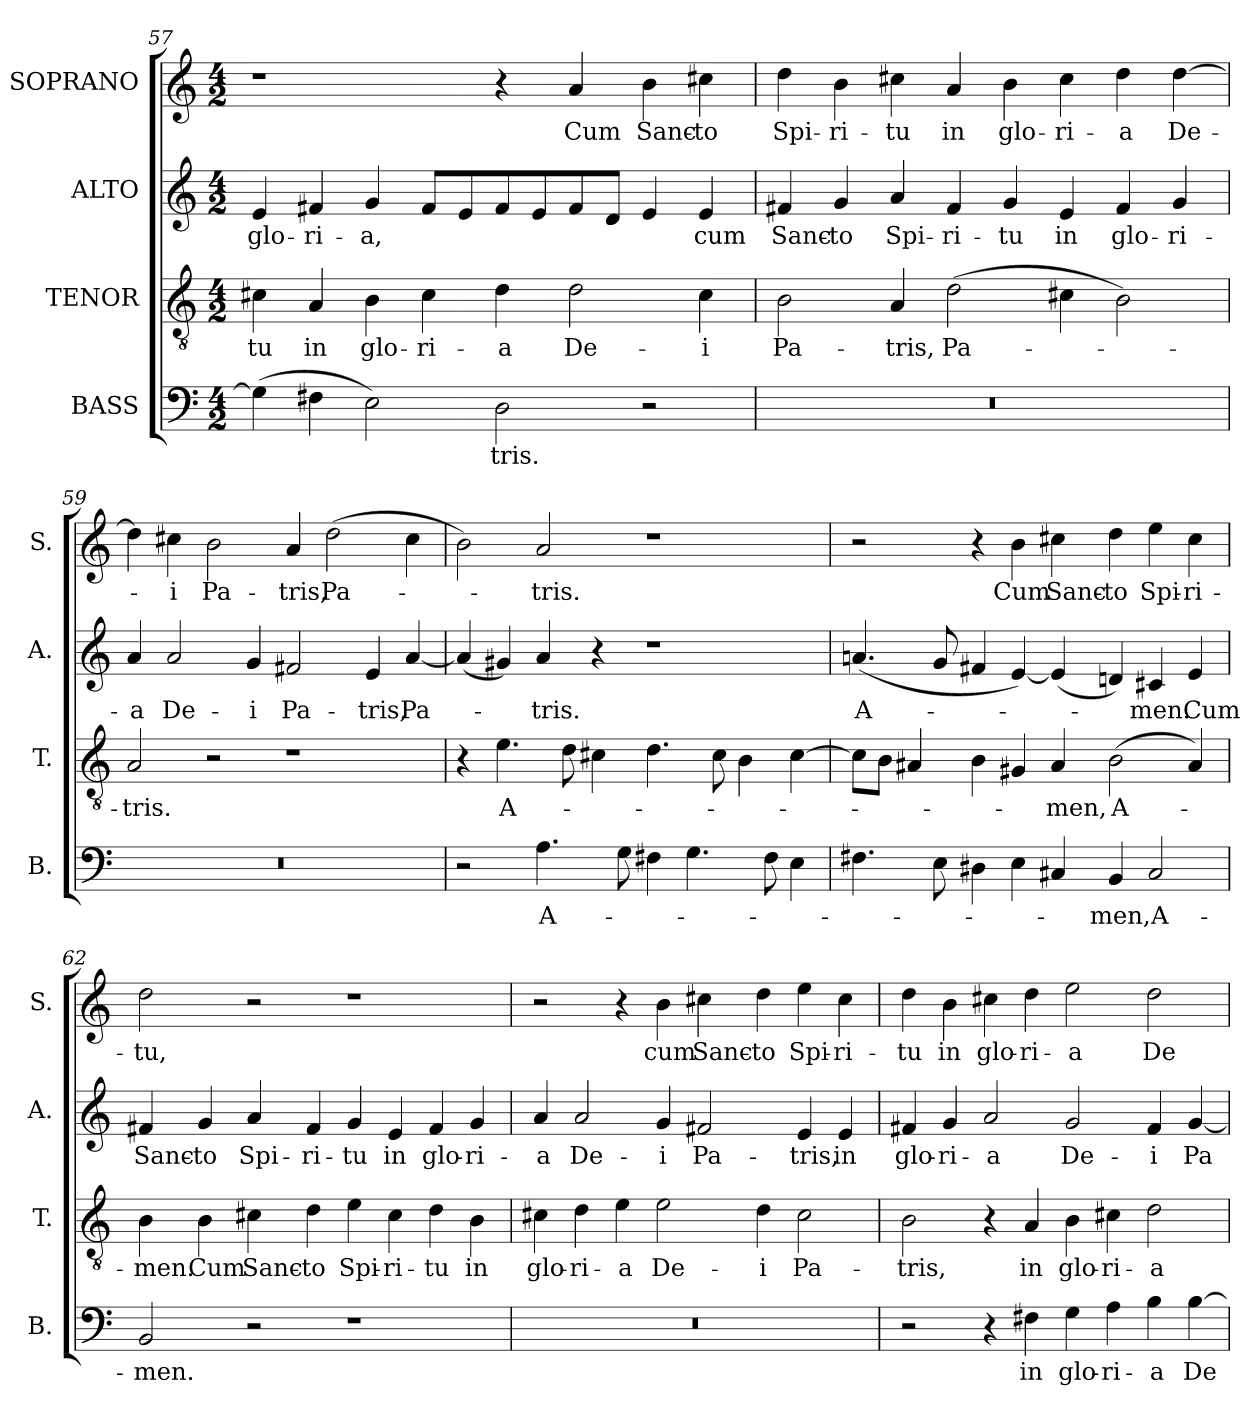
**kern	**text	**kern	**text	**kern	**text	**kern	**text
*part4	*part4	*part3	*part3	*part2	*part2	*part1	*part1
*staff4	*staff4	*staff3	*staff3	*staff2	*staff2	*staff1	*staff1
*I"BASS	*	*I"TENOR	*	*I"ALTO	*	*I"SOPRANO	*
*I'B.	*	*I'T.	*	*I'A.	*	*I'S.	*
!!LO:LB:g=z
*clefF4	*	*clefGv2	*	*clefG2	*	*clefG2	*
*	*	*ITrd7c12	*	*	*	*	*
*k[]	*	*k[]	*	*k[]	*	*k[]	*
*M4/2	*	*M4/2	*	*M4/2	*	*M4/2	*
=57	=57	=57	=57	=57	=57	=57	=57
!	!	!	!LO:LY:b	!	!LO:LY:b	!	!
(4G\]	.	4C#X\	-tu	4e/	glo-	1r	.
!	!	!	!LO:LY:b	!	!LO:LY:b	!	!
4F#X\	.	4AA/	in	4f#X/	-ri-	.	.
!	!	!	!LO:LY:b	!	!LO:LY:b	!	!
2E\)	.	4BB\	glo-	4g/	-a,	.	.
!	!	!	!LO:LY:b	!	!	!	!
.	.	4C#\	-ri-	8f#/L	.	.	.
.	.	.	.	8e/	.	.	.
!	!LO:LY:b	!	!LO:LY:b	!	!	!	!
2D\	-tris.	4D\	-a	8f#/	.	4r	.
.	.	.	.	8e/	.	.	.
!	!	!	!LO:LY:b	!	!	!	!LO:LY:b
.	.	2D\	De-	8f#/	.	4a/	Cum
.	.	.	.	8d/J	.	.	.
!	!	!	!	!	!	!	!LO:LY:b
2r	.	.	.	4e/	.	4b\	Sanc-
!	!	!	!LO:LY:b	!	!LO:LY:b	!	!LO:LY:b
.	.	4C#\	-i	4e/	cum	4cc#X\	-to
=58	=58	=58	=58	=58	=58	=58	=58
!	!	!	!LO:LY:b	!	!LO:LY:b	!	!LO:LY:b
0r	.	2BB\	Pa-	4f#X/	Sanc-	4dd\	Spi-
!	!	!	!	!	!LO:LY:b	!	!LO:LY:b
.	.	.	.	4g/	-to	4b\	-ri-
!	!	!	!LO:LY:b	!	!LO:LY:b	!	!LO:LY:b
.	.	4AA/	-tris,	4a/	Spi-	4cc#X\	-tu
!	!	!	!LO:LY:b	!	!LO:LY:b	!	!LO:LY:b
.	.	(2D\	Pa-	4f#/	-ri-	4a/	in
!	!	!	!	!	!LO:LY:b	!	!LO:LY:b
.	.	.	.	4g/	-tu	4b\	glo-
!	!	!	!	!	!LO:LY:b	!	!LO:LY:b
.	.	4C#X\	.	4e/	in	4cc#\	-ri-
!	!	!	!	!	!LO:LY:b	!	!LO:LY:b
.	.	2BB\)	.	4f#/	glo-	4dd\	-a
!	!	!	!	!	!LO:LY:b	!	!LO:LY:b
.	.	.	.	4g/	-ri-	[4dd\	De-
=59	=59	=59	=59	=59	=59	=59	=59
!	!	!	!LO:LY:b	!	!LO:LY:b	!	!
0r	.	2AA/	-tris.	4a/	-a	4dd\]	.
!	!	!	!	!	!LO:LY:b	!	!LO:LY:b
.	.	.	.	2a/	De-	4cc#X\	-i
!	!	!	!	!	!	!	!LO:LY:b
.	.	2r	.	.	.	2b\	Pa-
!	!	!	!	!	!LO:LY:b	!	!
.	.	.	.	4g/	-i	.	.
!	!	!	!	!	!LO:LY:b	!	!LO:LY:b
.	.	1r	.	2f#X/	Pa-	4a/	-tris,
!	!	!	!	!	!	!	!LO:LY:b
.	.	.	.	.	.	(2dd\	Pa-
!	!	!	!	!	!LO:LY:b	!	!
.	.	.	.	4e/	-tris,	.	.
!	!	!	!	!	!LO:LY:b	!	!
.	.	.	.	[4a/	Pa-	4cc#\	.
=60	=60	=60	=60	=60	=60	=60	=60
2r	.	4r	.	(4a/]	.	2b\)	.
!	!	!	!LO:LY:b	!	!	!	!
.	.	4.E\	A-	4g#X/)	.	.	.
!	!LO:LY:b	!	!	!	!LO:LY:b	!	!LO:LY:b
4.A\	A-	.	.	4a/	-tris.	2a/	-tris.
.	.	8D\	.	.	.	.	.
.	.	4C#X\	.	4r	.	.	.
8G\	.	.	.	.	.	.	.
4F#X\	.	4.D\	.	1r	.	1r	.
4.G\	.	.	.	.	.	.	.
.	.	8C#\	.	.	.	.	.
.	.	4BB\	.	.	.	.	.
8F#\	.	.	.	.	.	.	.
4E\	.	[4C#\	.	.	.	.	.
!!LO:PB:g=z
=61	=61	=61	=61	=61	=61	=61	=61
!	!	!	!	!	!LO:LY:b	!	!
4.F#X\	.	8C#\L]	.	(4.an/	A-	2r	.
.	.	8BB\J	.	.	.	.	.
.	.	4AA#X/	.	.	.	.	.
8E\	.	.	.	8g/	.	.	.
4D#X\	.	4BB\	.	4f#X/	.	4r	.
!	!	!	!	!	!	!	!LO:LY:b
4E\	.	4GG#X/	.	[4e/)	.	4b\	Cum
!	!	!	!LO:LY:b	!	!	!	!LO:LY:b
4C#X/	.	4AA#/	-men,	(4e/]	.	4cc#X\	Sanc-
!	!LO:LY:b	!	!LO:LY:b	!	!	!	!LO:LY:b
4BB/	-men,	(2BB\	A-	4dn/)	.	4dd\	-to
!	!LO:LY:b	!	!	!	!LO:LY:b	!	!LO:LY:b
2C#/	A-	.	.	4c#X/	-men.	4ee\	Spi-
!	!	!	!	!	!LO:LY:b	!	!LO:LY:b
.	.	4AA#/)	.	4e/	Cum	4cc#\	-ri-
=62	=62	=62	=62	=62	=62	=62	=62
!	!LO:LY:b	!	!LO:LY:b	!	!LO:LY:b	!	!LO:LY:b
2BB/	-men.	4BB\	-men.	4f#X/	Sanc-	2dd\	-tu,
!	!	!	!LO:LY:b	!	!LO:LY:b	!	!
.	.	4BB\	Cum	4g/	-to	.	.
!	!	!	!LO:LY:b	!	!LO:LY:b	!	!
2r	.	4C#X\	Sanc-	4a/	Spi-	2r	.
!	!	!	!LO:LY:b	!	!LO:LY:b	!	!
.	.	4D\	-to	4f#/	-ri-	.	.
!	!	!	!LO:LY:b	!	!LO:LY:b	!	!
1r	.	4E\	Spi-	4g/	-tu	1r	.
!	!	!	!LO:LY:b	!	!LO:LY:b	!	!
.	.	4C#\	-ri-	4e/	in	.	.
!	!	!	!LO:LY:b	!	!LO:LY:b	!	!
.	.	4D\	-tu	4f#/	glo-	.	.
!	!	!	!LO:LY:b	!	!LO:LY:b	!	!
.	.	4BB\	in	4g/	-ri-	.	.
=63	=63	=63	=63	=63	=63	=63	=63
!	!	!	!LO:LY:b	!	!LO:LY:b	!	!
0r	.	4C#X\	glo-	4a/	-a	2r	.
!	!	!	!LO:LY:b	!	!LO:LY:b	!	!
.	.	4D\	-ri-	2a/	De-	.	.
!	!	!	!LO:LY:b	!	!	!	!
.	.	4E\	-a	.	.	4r	.
!	!	!	!LO:LY:b	!	!LO:LY:b	!	!LO:LY:b
.	.	2E\	De-	4g/	-i	4b\	cum
!	!	!	!	!	!LO:LY:b	!	!LO:LY:b
.	.	.	.	2f#X/	Pa-	4cc#X\	Sanc-
!	!	!	!LO:LY:b	!	!	!	!LO:LY:b
.	.	4D\	-i	.	.	4dd\	-to
!	!	!	!LO:LY:b	!	!LO:LY:b	!	!LO:LY:b
.	.	2C#\	Pa-	4e/	-tris,	4ee\	Spi-
!	!	!	!	!	!LO:LY:b	!	!LO:LY:b
.	.	.	.	4e/	in	4cc#\	-ri-
!!LO:LB:g=z
=64	=64	=64	=64	=64	=64	=64	=64
!	!	!	!LO:LY:b	!	!LO:LY:b	!	!LO:LY:b
2r	.	2BB\	-tris,	4f#X/	glo-	4dd\	-tu
!	!	!	!	!	!LO:LY:b	!	!LO:LY:b
.	.	.	.	4g/	-ri-	4b\	in
!	!	!	!	!	!LO:LY:b	!	!LO:LY:b
4r	.	4r	.	2a/	-a	4cc#X\	glo-
!	!LO:LY:b	!	!LO:LY:b	!	!	!	!LO:LY:b
4F#X\	in	4AA/	in	.	.	4dd\	-ri-
!	!LO:LY:b	!	!LO:LY:b	!	!LO:LY:b	!	!LO:LY:b
4G\	glo-	4BB\	glo-	2g/	De-	2ee\	-a
!	!LO:LY:b	!	!LO:LY:b	!	!	!	!
4A\	-ri-	4C#X\	-ri-	.	.	.	.
!	!LO:LY:b	!	!LO:LY:b	!	!LO:LY:b	!	!LO:LY:b
4B\	-a	2D\	-a	4f#/	-i	2dd\	De-
!	!LO:LY:b	!	!	!	!LO:LY:b	!	!
[4B\	De-	.	.	[4g/	Pa-	.	.
=	=	=	=	=	=	=	=
*-	*-	*-	*-	*-	*-	*-	*-
